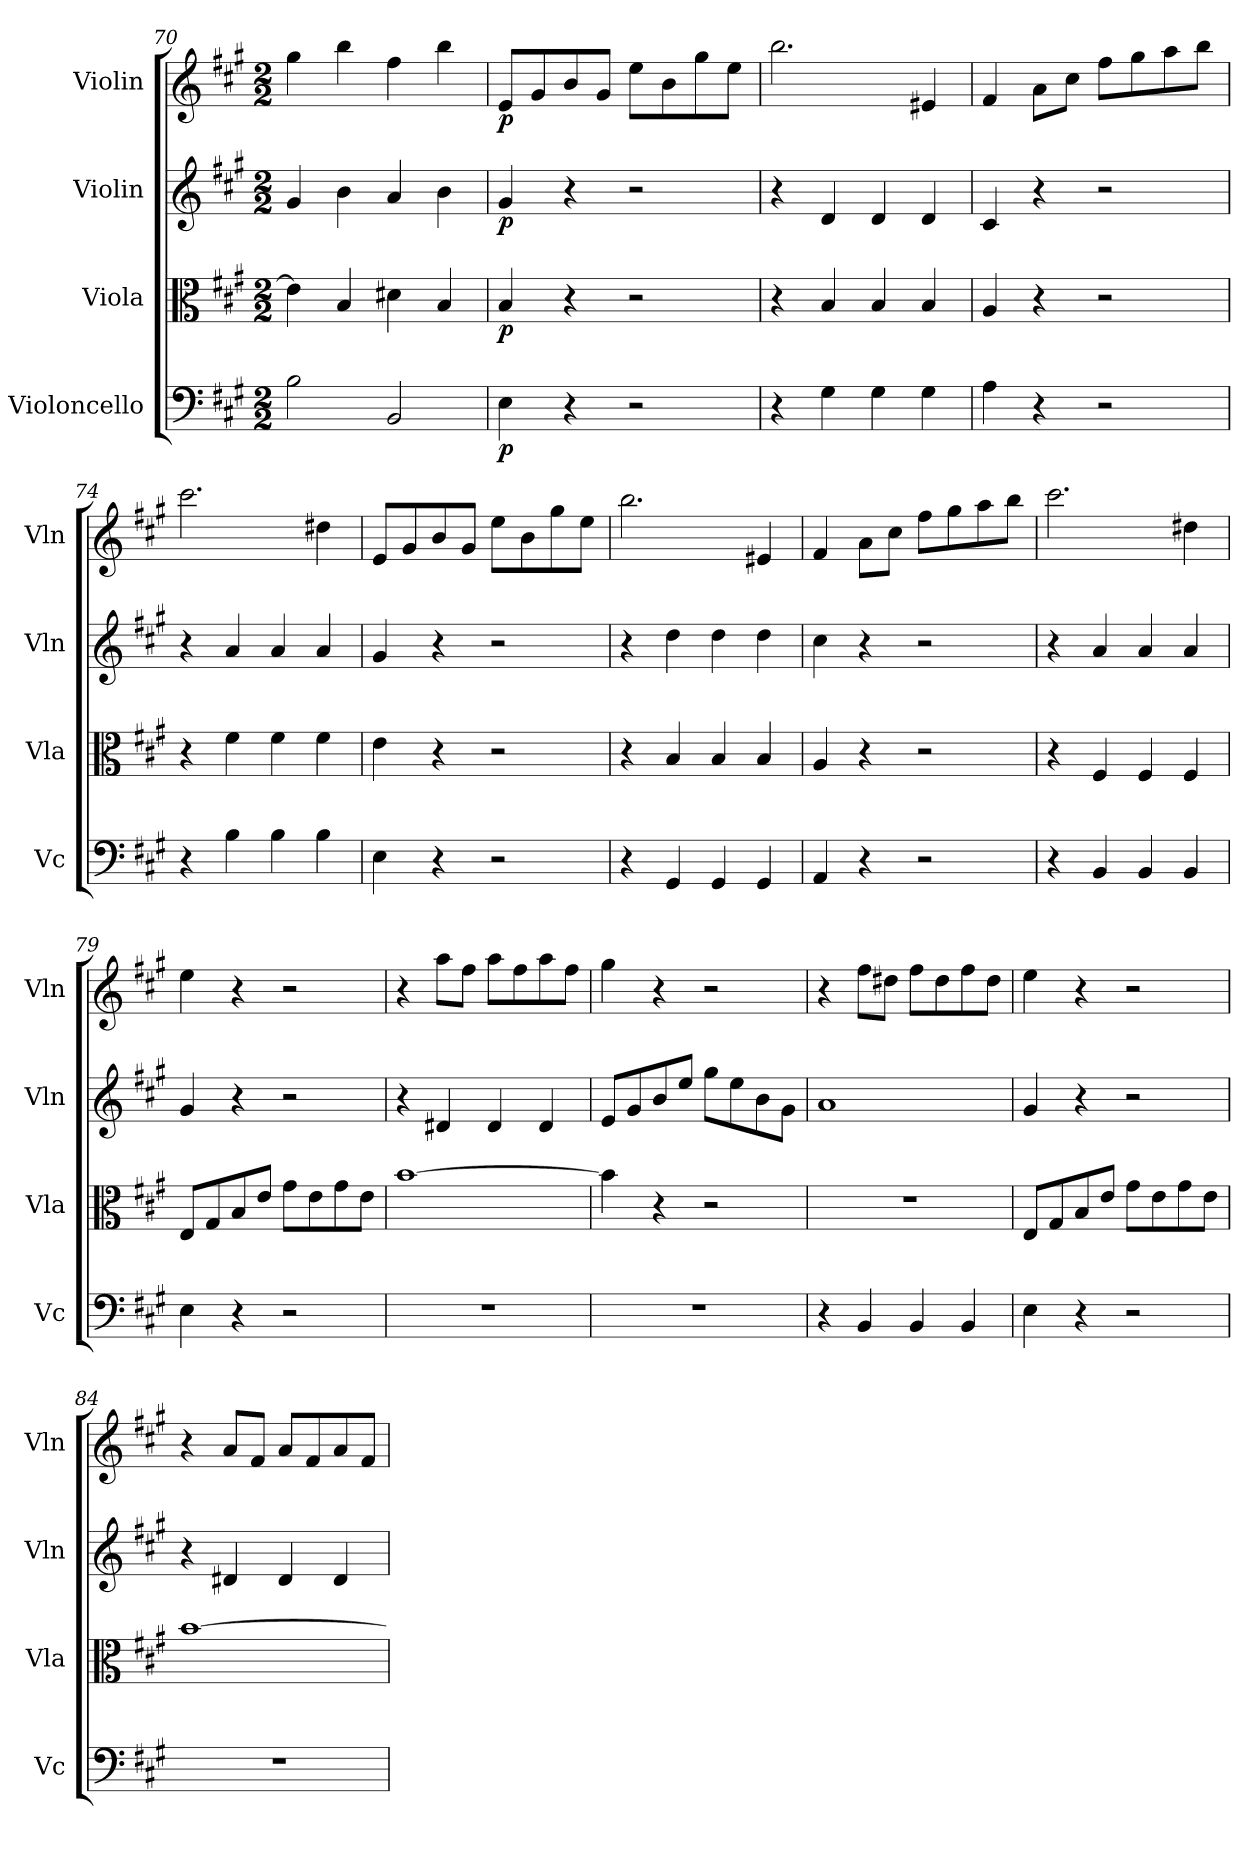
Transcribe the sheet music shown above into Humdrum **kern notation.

**kern	**dynam	**kern	**dynam	**kern	**dynam	**kern	**dynam
*part4	*part4	*part3	*part3	*part2	*part2	*part1	*part1
*staff4	*staff4	*staff3	*staff3	*staff2	*staff2	*staff1	*staff1
*I"Violoncello	*	*I"Viola	*	*I"Violin	*	*I"Violin	*
*I'Vc	*	*I'Vla	*	*I'Vln	*	*I'Vln	*
*clefF4	*	*clefC3	*	*clefG2	*	*clefG2	*
*k[f#c#g#]	*	*k[f#c#g#]	*	*k[f#c#g#]	*	*k[f#c#g#]	*
*A:	*	*A:	*	*A:	*	*A:	*
*M2/2	*	*M2/2	*	*M2/2	*	*M2/2	*
=70	=70	=70	=70	=70	=70	=70	=70
2B\	.	4e\]	.	4g#/	.	4gg#\	.
.	.	4B/	.	4b\	.	4bb\	.
2BB/	.	4d#X\	.	4a/	.	4ff#\	.
.	.	4B/	.	4b\	.	4bb\	.
=71	=71	=71	=71	=71	=71	=71	=71
4E\	p	4B/	p	4g#/	p	8e/L	p
.	.	.	.	.	.	8g#/	.
4r	.	4r	.	4r	.	8b/	.
.	.	.	.	.	.	8g#/J	.
2r	.	2r	.	2r	.	8ee\L	.
.	.	.	.	.	.	8b\	.
.	.	.	.	.	.	8gg#\	.
.	.	.	.	.	.	8ee\J	.
=72	=72	=72	=72	=72	=72	=72	=72
4r	.	4r	.	4r	.	2.bb\	.
4G#\	.	4B/	.	4d/	.	.	.
4G#\	.	4B/	.	4d/	.	.	.
4G#\	.	4B/	.	4d/	.	4e#X/	.
=73	=73	=73	=73	=73	=73	=73	=73
4A\	.	4A/	.	4c#/	.	4f#/	.
4r	.	4r	.	4r	.	8a\L	.
.	.	.	.	.	.	8cc#\J	.
2r	.	2r	.	2r	.	8ff#\L	.
.	.	.	.	.	.	8gg#\	.
.	.	.	.	.	.	8aa\	.
.	.	.	.	.	.	8bb\J	.
=74	=74	=74	=74	=74	=74	=74	=74
4r	.	4r	.	4r	.	2.ccc#\	.
4B\	.	4f#\	.	4a/	.	.	.
4B\	.	4f#\	.	4a/	.	.	.
4B\	.	4f#\	.	4a/	.	4dd#X\	.
=75	=75	=75	=75	=75	=75	=75	=75
4E\	.	4e\	.	4g#/	.	8e/L	.
.	.	.	.	.	.	8g#/	.
4r	.	4r	.	4r	.	8b/	.
.	.	.	.	.	.	8g#/J	.
2r	.	2r	.	2r	.	8ee\L	.
.	.	.	.	.	.	8b\	.
.	.	.	.	.	.	8gg#\	.
.	.	.	.	.	.	8ee\J	.
=76	=76	=76	=76	=76	=76	=76	=76
4r	.	4r	.	4r	.	2.bb\	.
4GG#/	.	4B/	.	4dd\	.	.	.
4GG#/	.	4B/	.	4dd\	.	.	.
4GG#/	.	4B/	.	4dd\	.	4e#X/	.
=77	=77	=77	=77	=77	=77	=77	=77
4AA/	.	4A/	.	4cc#\	.	4f#/	.
4r	.	4r	.	4r	.	8a\L	.
.	.	.	.	.	.	8cc#\J	.
2r	.	2r	.	2r	.	8ff#\L	.
.	.	.	.	.	.	8gg#\	.
.	.	.	.	.	.	8aa\	.
.	.	.	.	.	.	8bb\J	.
=78	=78	=78	=78	=78	=78	=78	=78
4r	.	4r	.	4r	.	2.ccc#\	.
4BB/	.	4F#/	.	4a/	.	.	.
4BB/	.	4F#/	.	4a/	.	.	.
4BB/	.	4F#/	.	4a/	.	4dd#X\	.
=79	=79	=79	=79	=79	=79	=79	=79
4E\	.	8E/L	.	4g#/	.	4ee\	.
.	.	8G#/	.	.	.	.	.
4r	.	8B/	.	4r	.	4r	.
.	.	8e/J	.	.	.	.	.
2r	.	8g#\L	.	2r	.	2r	.
.	.	8e\	.	.	.	.	.
.	.	8g#\	.	.	.	.	.
.	.	8e\J	.	.	.	.	.
=80	=80	=80	=80	=80	=80	=80	=80
1r	.	[1b	.	4r	.	4r	.
.	.	.	.	4d#X/	.	8aa\L	.
.	.	.	.	.	.	8ff#\J	.
.	.	.	.	4d#/	.	8aa\L	.
.	.	.	.	.	.	8ff#\	.
.	.	.	.	4d#/	.	8aa\	.
.	.	.	.	.	.	8ff#\J	.
=81	=81	=81	=81	=81	=81	=81	=81
1r	.	4b\]	.	8e/L	.	4gg#\	.
.	.	.	.	8g#/	.	.	.
.	.	4r	.	8b/	.	4r	.
.	.	.	.	8ee/J	.	.	.
.	.	2r	.	8gg#\L	.	2r	.
.	.	.	.	8ee\	.	.	.
.	.	.	.	8b\	.	.	.
.	.	.	.	8g#\J	.	.	.
=82	=82	=82	=82	=82	=82	=82	=82
4r	.	1r	.	1a	.	4r	.
4BB/	.	.	.	.	.	8ff#\L	.
.	.	.	.	.	.	8dd#X\J	.
4BB/	.	.	.	.	.	8ff#\L	.
.	.	.	.	.	.	8dd#\	.
4BB/	.	.	.	.	.	8ff#\	.
.	.	.	.	.	.	8dd#\J	.
=83	=83	=83	=83	=83	=83	=83	=83
4E\	.	8E/L	.	4g#/	.	4ee\	.
.	.	8G#/	.	.	.	.	.
4r	.	8B/	.	4r	.	4r	.
.	.	8e/J	.	.	.	.	.
2r	.	8g#\L	.	2r	.	2r	.
.	.	8e\	.	.	.	.	.
.	.	8g#\	.	.	.	.	.
.	.	8e\J	.	.	.	.	.
=84	=84	=84	=84	=84	=84	=84	=84
1r	.	[1b	.	4r	.	4r	.
.	.	.	.	4d#X/	.	8a/L	.
.	.	.	.	.	.	8f#/J	.
.	.	.	.	4d#/	.	8a/L	.
.	.	.	.	.	.	8f#/	.
.	.	.	.	4d#/	.	8a/	.
.	.	.	.	.	.	8f#/J	.
=	=	=	=	=	=	=	=
*-	*-	*-	*-	*-	*-	*-	*-
